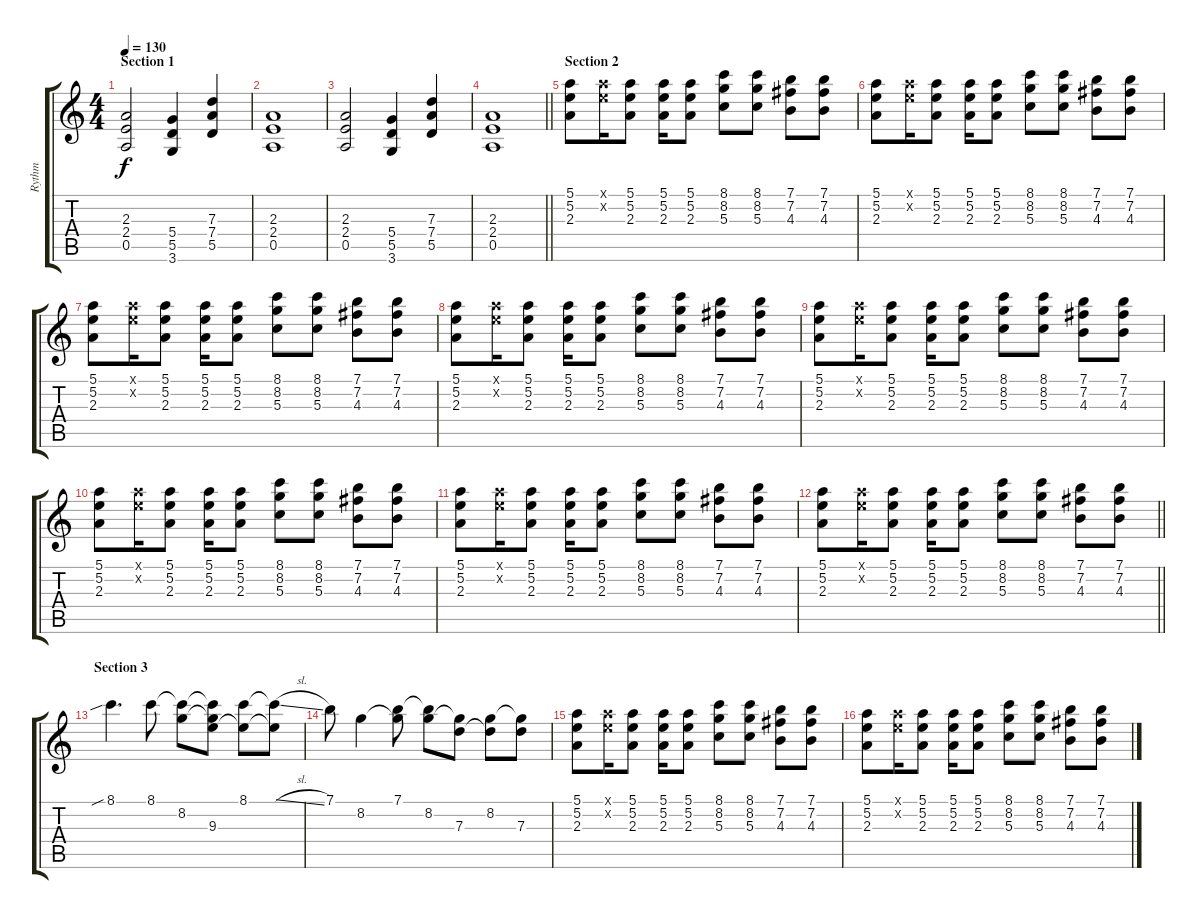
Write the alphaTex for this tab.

\track ("Rythm" "Rythm") {instrument overdrivenguitar}
\staff {score tabs}
\tuning (E4 B3 G3 D3 A2 E2) {hide}
\ts (4 4)
\section ("" "Section 1")
\tempo 130
\clef g2
\ks c
(2.3 2.4 0.5).2{dy f} (5.4 5.5 3.6).4 (7.3 7.4 5.5).4 |
(2.3 2.4 0.5).1 |
(2.3 2.4 0.5).2 (5.4 5.5 3.6).4 (7.3 7.4 5.5).4 |
\barLineRight lightlight
(2.3 2.4 0.5).1 |
\section ("" "Section 2")
(5.1 5.2 2.3).8 (5.1{x} 5.2{x}).16 (5.1 5.2 2.3).8 (5.1 5.2 2.3).16 (5.1 5.2 2.3).8 (8.1 8.2 5.3).8 (8.1 8.2 5.3).8 (7.1 7.2 4.3).8 (7.1 7.2 4.3).8 |
(5.1 5.2 2.3).8 (5.1{x} 5.2{x}).16 (5.1 5.2 2.3).8 (5.1 5.2 2.3).16 (5.1 5.2 2.3).8 (8.1 8.2 5.3).8 (8.1 8.2 5.3).8 (7.1 7.2 4.3).8 (7.1 7.2 4.3).8 |
(5.1 5.2 2.3).8 (5.1{x} 5.2{x}).16 (5.1 5.2 2.3).8 (5.1 5.2 2.3).16 (5.1 5.2 2.3).8 (8.1 8.2 5.3).8 (8.1 8.2 5.3).8 (7.1 7.2 4.3).8 (7.1 7.2 4.3).8 |
(5.1 5.2 2.3).8 (5.1{x} 5.2{x}).16 (5.1 5.2 2.3).8 (5.1 5.2 2.3).16 (5.1 5.2 2.3).8 (8.1 8.2 5.3).8 (8.1 8.2 5.3).8 (7.1 7.2 4.3).8 (7.1 7.2 4.3).8 |
(5.1 5.2 2.3).8 (5.1{x} 5.2{x}).16 (5.1 5.2 2.3).8 (5.1 5.2 2.3).16 (5.1 5.2 2.3).8 (8.1 8.2 5.3).8 (8.1 8.2 5.3).8 (7.1 7.2 4.3).8 (7.1 7.2 4.3).8 |
(5.1 5.2 2.3).8 (5.1{x} 5.2{x}).16 (5.1 5.2 2.3).8 (5.1 5.2 2.3).16 (5.1 5.2 2.3).8 (8.1 8.2 5.3).8 (8.1 8.2 5.3).8 (7.1 7.2 4.3).8 (7.1 7.2 4.3).8 |
(5.1 5.2 2.3).8 (5.1{x} 5.2{x}).16 (5.1 5.2 2.3).8 (5.1 5.2 2.3).16 (5.1 5.2 2.3).8 (8.1 8.2 5.3).8 (8.1 8.2 5.3).8 (7.1 7.2 4.3).8 (7.1 7.2 4.3).8 |
\barLineRight lightlight
(5.1 5.2 2.3).8 (5.1{x} 5.2{x}).16 (5.1 5.2 2.3).8 (5.1 5.2 2.3).16 (5.1 5.2 2.3).8 (8.1 8.2 5.3).8 (8.1 8.2 5.3).8 (7.1 7.2 4.3).8 (7.1 7.2 4.3).8 |
\section ("" "Section 3")
8.1{sib}.4{d} 8.1.8 (8.1{t} 8.2).8 (8.1{t} 8.2{t} 9.3).8 (8.1 9.3{t}).8 (8.1{sl t} 9.3{t}).8 |
7.1.8 8.2.4 (7.1 8.2{t}).8 (7.1{t} 8.2).8 (8.2{t} 7.3).8 (8.2 7.3{t}).8 (8.2{t} 7.3).8 |
(5.1 5.2 2.3).8 (5.1{x} 5.2{x}).16 (5.1 5.2 2.3).8 (5.1 5.2 2.3).16 (5.1 5.2 2.3).8 (8.1 8.2 5.3).8 (8.1 8.2 5.3).8 (7.1 7.2 4.3).8 (7.1 7.2 4.3).8 |
(5.1 5.2 2.3).8 (5.1{x} 5.2{x}).16 (5.1 5.2 2.3).8 (5.1 5.2 2.3).16 (5.1 5.2 2.3).8 (8.1 8.2 5.3).8 (8.1 8.2 5.3).8 (7.1 7.2 4.3).8 (7.1 7.2 4.3).8
